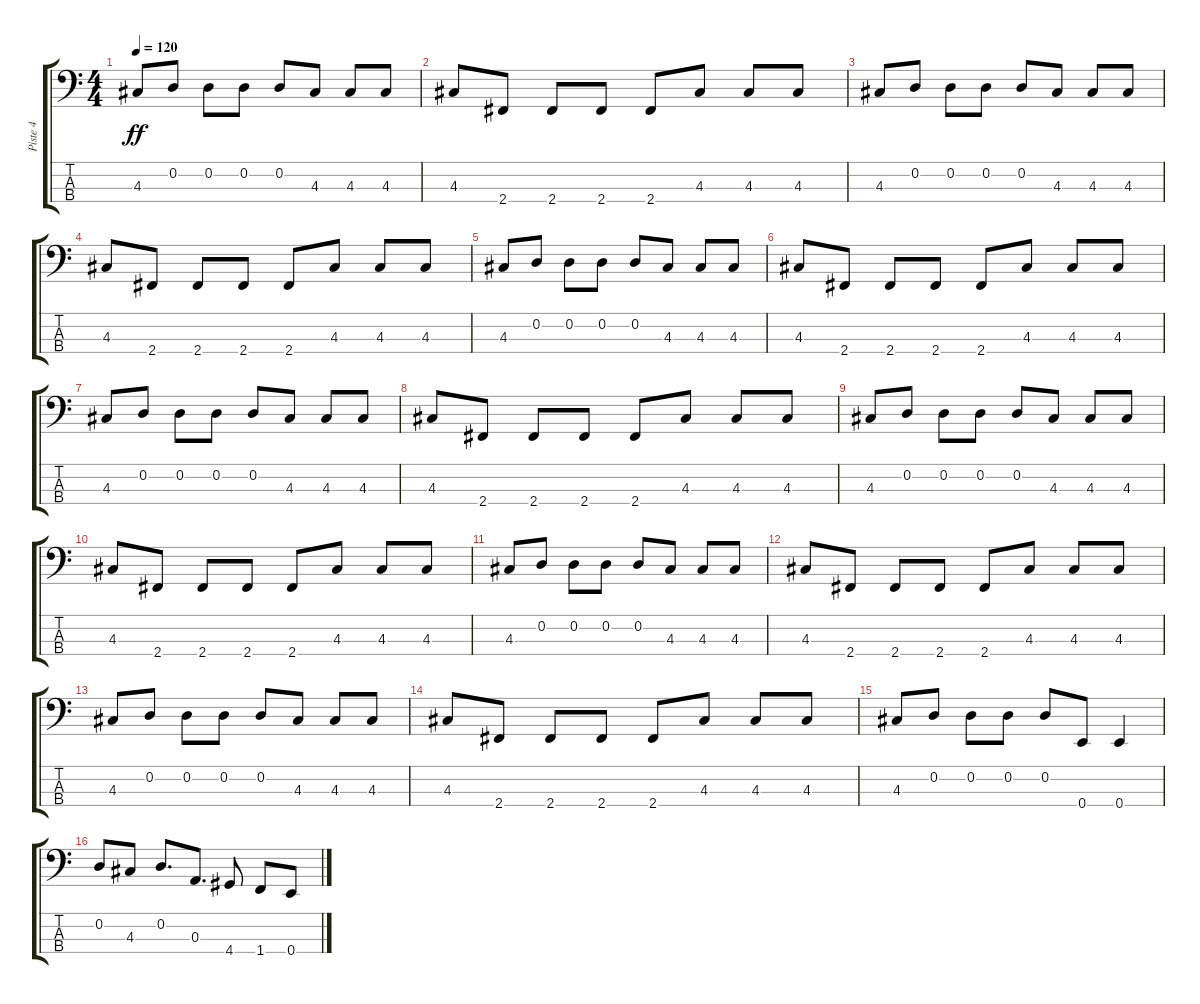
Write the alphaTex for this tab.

\track ("Piste 4" "Piste 4") {instrument electricbasspick}
\staff {score tabs}
\tuning (G2 D2 A1 E1) {hide}
\ts (4 4)
\tempo 120
\clef f4
\ks c
4.3.8{dy ff} 0.2.8 0.2.8 0.2.8 0.2.8 4.3.8 4.3.8 4.3.8 |
4.3.8 2.4.8 2.4.8 2.4.8 2.4.8 4.3.8 4.3.8 4.3.8 |
4.3.8 0.2.8 0.2.8 0.2.8 0.2.8 4.3.8 4.3.8 4.3.8 |
4.3.8 2.4.8 2.4.8 2.4.8 2.4.8 4.3.8 4.3.8 4.3.8 |
4.3.8 0.2.8 0.2.8 0.2.8 0.2.8 4.3.8 4.3.8 4.3.8 |
4.3.8 2.4.8 2.4.8 2.4.8 2.4.8 4.3.8 4.3.8 4.3.8 |
4.3.8 0.2.8 0.2.8 0.2.8 0.2.8 4.3.8 4.3.8 4.3.8 |
4.3.8 2.4.8 2.4.8 2.4.8 2.4.8 4.3.8 4.3.8 4.3.8 |
4.3.8 0.2.8 0.2.8 0.2.8 0.2.8 4.3.8 4.3.8 4.3.8 |
4.3.8 2.4.8 2.4.8 2.4.8 2.4.8 4.3.8 4.3.8 4.3.8 |
4.3.8 0.2.8 0.2.8 0.2.8 0.2.8 4.3.8 4.3.8 4.3.8 |
4.3.8 2.4.8 2.4.8 2.4.8 2.4.8 4.3.8 4.3.8 4.3.8 |
4.3.8 0.2.8 0.2.8 0.2.8 0.2.8 4.3.8 4.3.8 4.3.8 |
4.3.8 2.4.8 2.4.8 2.4.8 2.4.8 4.3.8 4.3.8 4.3.8 |
4.3.8 0.2.8 0.2.8 0.2.8 0.2.8 0.4.8 0.4.4 |
0.2.8 4.3.8 0.2.8{d} 0.3.8{d} 4.4.8 1.4.8 0.4.8
